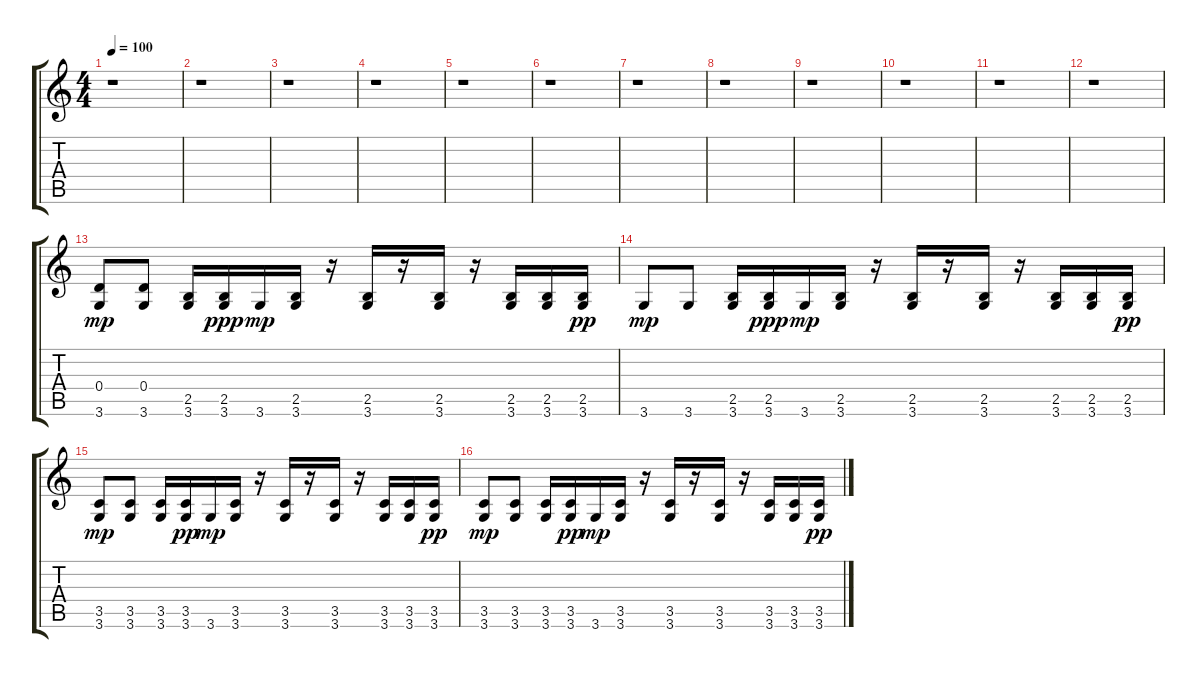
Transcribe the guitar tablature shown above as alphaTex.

\track "" {instrument electricguitarmuted}
\staff {score tabs}
\tuning (E4 B3 G3 D3 A2 E2) {hide}
\ts (4 4)
\tempo 100
\clef g2
\ks c
r.1{dy pp} |
r.1 |
r.1 |
r.1 |
r.1 |
r.1 |
r.1 |
r.1 |
r.1 |
r.1 |
r.1 |
r.1 |
(0.4 3.6).8{dy mp} (0.4 3.6).8 (2.5 3.6).16 (2.5 3.6).16{dy ppp} 3.6.16{dy mp} (2.5 3.6).16 r.16 (2.5 3.6).16 r.16 (2.5 3.6).16 r.16 (2.5 3.6).16 (2.5 3.6).16 (2.5 3.6).16{dy pp} |
3.6.8{dy mp} 3.6.8 (2.5 3.6).16 (2.5 3.6).16{dy ppp} 3.6.16{dy mp} (2.5 3.6).16 r.16 (2.5 3.6).16 r.16 (2.5 3.6).16 r.16 (2.5 3.6).16 (2.5 3.6).16 (2.5 3.6).16{dy pp} |
(3.5 3.6).8{dy mp} (3.5 3.6).8 (3.5 3.6).16 (3.5 3.6).16{dy pp} 3.6.16{dy mp} (3.5 3.6).16 r.16 (3.5 3.6).16 r.16 (3.5 3.6).16 r.16 (3.5 3.6).16 (3.5 3.6).16 (3.5 3.6).16{dy pp} |
(3.5 3.6).8{dy mp} (3.5 3.6).8 (3.5 3.6).16 (3.5 3.6).16{dy pp} 3.6.16{dy mp} (3.5 3.6).16 r.16 (3.5 3.6).16 r.16 (3.5 3.6).16 r.16 (3.5 3.6).16 (3.5 3.6).16 (3.5 3.6).16{dy pp}
